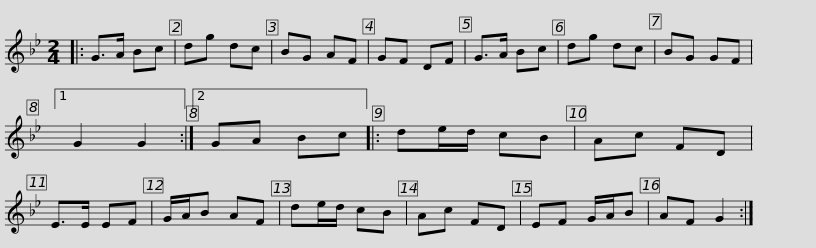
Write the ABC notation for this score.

X:1
L:1/8
M:2/4
I:linebreak $
K:Gmin
V:1 treble
V:1
|: G>A Bc | dg dc | BG AF | GF DF | G>A Bc | %5
 dg dc | BG GF |1 G2 G2 :|2 GA Bc |: de/d/ cB |$ %10
 Ac FD | E>E EF | G/A/B AF | de/d/ cB | Ac FD | %15
 EF G/A/B | AF G2 :| %17
